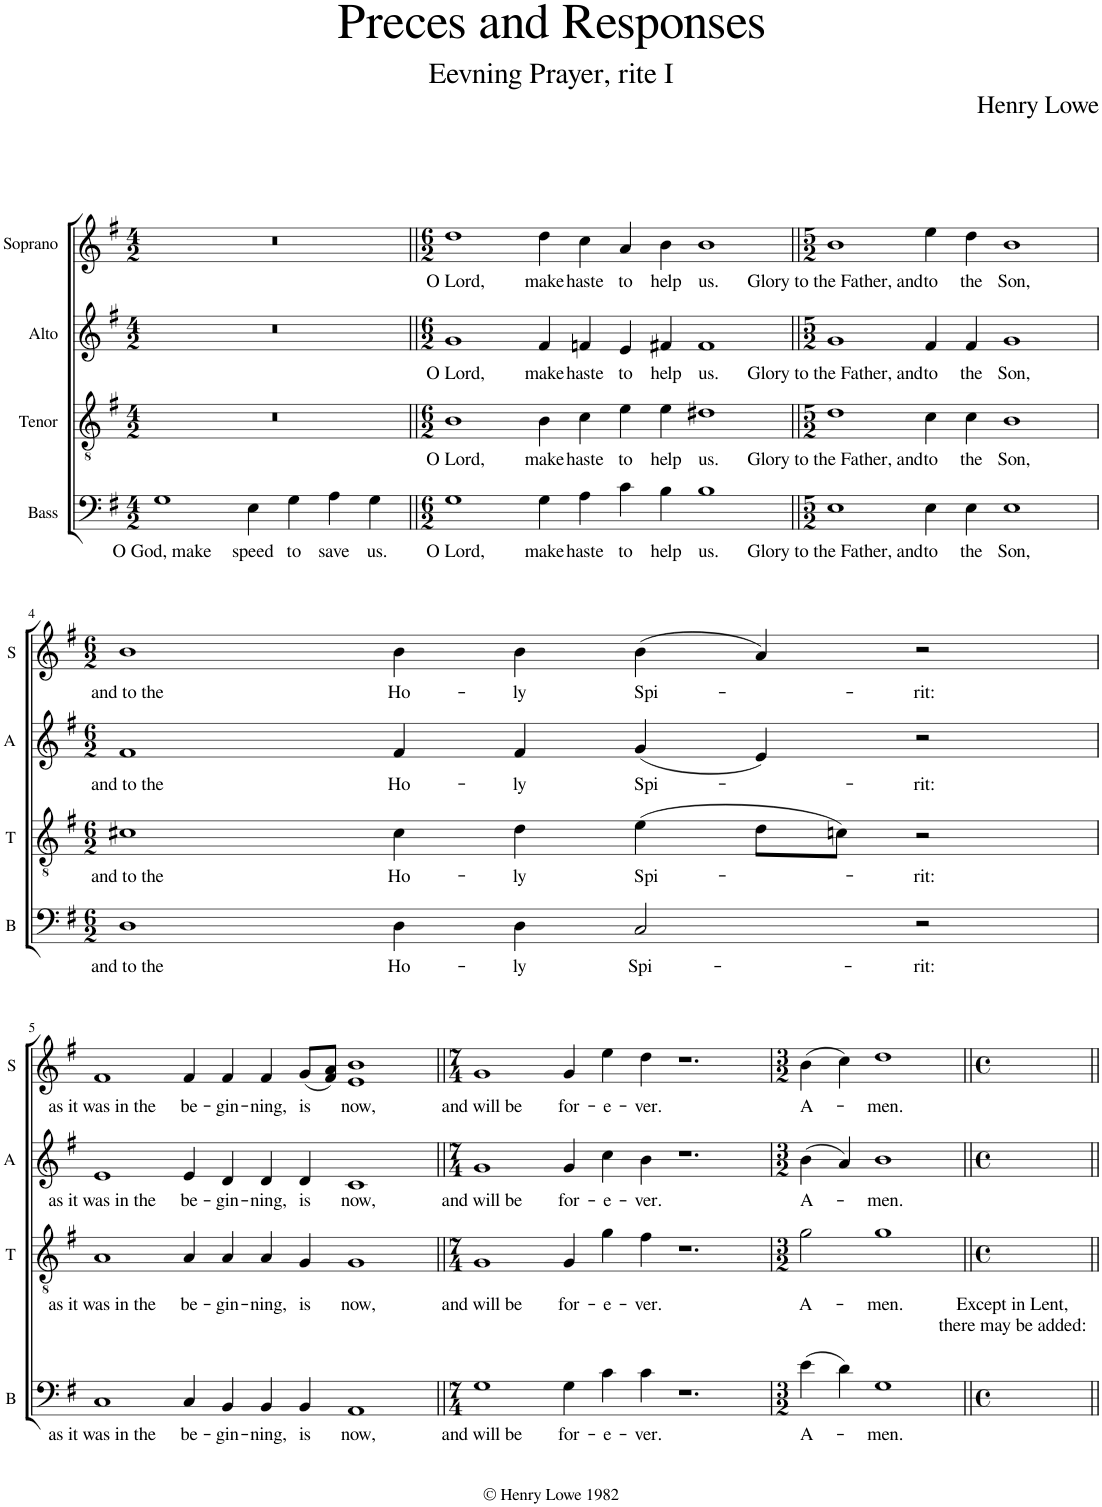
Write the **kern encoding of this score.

**kern	**text	**kern	**text	**text	**kern	**text	**kern	**text
*part4	*part4	*part3	*part3	*part3	*part2	*part2	*part1	*part1
*staff4	*staff4	*staff3	*staff3	*staff3	*staff2	*staff2	*staff1	*staff1
*I"Bass	*	*I"Tenor	*	*	*I"Alto	*	*I"Soprano	*
*I'B	*	*I'T	*	*	*I'A	*	*I'S	*
*clefF4	*	*clefGv2	*	*	*clefG2	*	*clefG2	*
*k[f#]	*	*k[f#]	*	*	*k[f#]	*	*k[f#]	*
*M4/2	*	*M4/2	*	*	*M4/2	*	*M4/2	*
=1	=1	=1	=1	=1	=1	=1	=1	=1
!	!LO:LY:b	!	!	!	!	!	!	!
1G	O God, make	0r	.	.	0r	.	0r	.
!	!LO:LY:b	!	!	!	!	!	!	!
4E\	speed	.	.	.	.	.	.	.
!	!LO:LY:b	!	!	!	!	!	!	!
4G\	to	.	.	.	.	.	.	.
!	!LO:LY:b	!	!	!	!	!	!	!
4A\	save	.	.	.	.	.	.	.
!	!LO:LY:b	!	!	!	!	!	!	!
4G\	us.	.	.	.	.	.	.	.
=2||	=2||	=2||	=2||	=2||	=2||	=2||	=2||	=2||
*M6/2	*	*M6/2	*	*	*M6/2	*	*M6/2	*
!	!LO:LY:b	!	!LO:LY:b	!	!	!LO:LY:b	!	!LO:LY:b
1G	O Lord,	1B	O Lord,	.	1g	O Lord,	1dd	O Lord,
!	!LO:LY:b	!	!LO:LY:b	!	!	!LO:LY:b	!	!LO:LY:b
4G\	make	4B\	make	.	4f#/	make	4dd\	make
!	!LO:LY:b	!	!LO:LY:b	!	!	!LO:LY:b	!	!LO:LY:b
4A\	haste	4c\	haste	.	4fn/	haste	4cc\	haste
!	!LO:LY:b	!	!LO:LY:b	!	!	!LO:LY:b	!	!LO:LY:b
4c\	to	4e\	to	.	4e/	to	4a/	to
!	!LO:LY:b	!	!LO:LY:b	!	!	!LO:LY:b	!	!LO:LY:b
4B\	help	4e\	help	.	4f#X/	help	4b\	help
!	!LO:LY:b	!	!LO:LY:b	!	!	!LO:LY:b	!	!LO:LY:b
1B	us.	1d#X	us.	.	1f#	us.	1b	us.
=3||	=3||	=3||	=3||	=3||	=3||	=3||	=3||	=3||
*M5/2	*	*M5/2	*	*	*M5/2	*	*M5/2	*
!	!LO:LY:b	!	!LO:LY:b	!	!	!LO:LY:b	!	!LO:LY:b
1E	Glory to the Father, and	1d	Glory to the Father, and	.	1g	Glory to the Father, and	1b	Glory to the Father, and
!	!LO:LY:b	!	!LO:LY:b	!	!	!LO:LY:b	!	!LO:LY:b
4E\	to	4c\	to	.	4f#/	to	4ee\	to
!	!LO:LY:b	!	!LO:LY:b	!	!	!LO:LY:b	!	!LO:LY:b
4E\	the	4c\	the	.	4f#/	the	4dd\	the
!	!LO:LY:b	!	!LO:LY:b	!	!	!LO:LY:b	!	!LO:LY:b
1E	Son,	1B	Son,	.	1g	Son,	1b	Son,
!!LO:LB:g=z
=4	=4	=4	=4	=4	=4	=4	=4	=4
*M6/2	*	*M6/2	*	*	*M6/2	*	*M6/2	*
!	!LO:LY:b	!	!LO:LY:b	!	!	!LO:LY:b	!	!LO:LY:b
1D	and to the	1c#X	and to the	.	1f#	and to the	1b	and to the
!	!LO:LY:b	!	!LO:LY:b	!	!	!LO:LY:b	!	!LO:LY:b
4D\	Ho-	4c#\	Ho-	.	4f#/	Ho-	4b\	Ho-
!	!LO:LY:b	!	!LO:LY:b	!	!	!LO:LY:b	!	!LO:LY:b
4D\	-ly	4d\	-ly	.	4f#/	-ly	4b\	-ly
!	!LO:LY:b	!	!LO:LY:b	!	!	!LO:LY:b	!	!LO:LY:b
2C/	Spi-	(4e\	Spi-	.	(4g/	Spi-	(4b\	Spi-
.	.	8d\L	.	.	4e/)	.	4a/)	.
.	.	8cn\J)	.	.	.	.	.	.
!	!LO:LY:b	!	!LO:LY:b	!	!	!LO:LY:b	!	!LO:LY:b
2r	-rit:	2r	-rit:	.	2r	-rit:	2r	-rit:
!!LO:LB:g=z
=5	=5	=5	=5	=5	=5	=5	=5	=5
!	!LO:LY:b	!	!LO:LY:b	!	!	!LO:LY:b	!	!LO:LY:b
1C	as it was in the	1A	as it was in the	.	1e	as it was in the	1f#	as it was in the
!	!LO:LY:b	!	!LO:LY:b	!	!	!LO:LY:b	!	!LO:LY:b
4C/	be-	4A/	be-	.	4e/	be-	4f#/	be-
!	!LO:LY:b	!	!LO:LY:b	!	!	!LO:LY:b	!	!LO:LY:b
4BB/	-gin-	4A/	-gin-	.	4d/	-gin-	4f#/	-gin-
!	!LO:LY:b	!	!LO:LY:b	!	!	!LO:LY:b	!	!LO:LY:b
4BB/	-ning,	4A/	-ning,	.	4d/	-ning,	4f#/	-ning,
!	!LO:LY:b	!	!LO:LY:b	!	!	!LO:LY:b	!	!LO:LY:b
4BB/	is	4G/	is	.	4d/	is	(8g/L	is
.	.	.	.	.	.	.	8f#/ 8a/J)	.
!	!LO:LY:b	!	!LO:LY:b	!	!	!LO:LY:b	!	!LO:LY:b
1AA	now,	1G	now,	.	1c	now,	1e 1b	now,
=6||	=6||	=6||	=6||	=6||	=6||	=6||	=6||	=6||
*M7/4	*	*M7/4	*	*	*M7/4	*	*M7/4	*
!	!LO:LY:b	!	!LO:LY:b	!	!	!LO:LY:b	!	!LO:LY:b
1G	and will be	1G	and will be	.	1g	and will be	1g	and will be
!	!LO:LY:b	!	!LO:LY:b	!	!	!LO:LY:b	!	!LO:LY:b
4G\	for-	4G/	for-	.	4g/	for-	4g/	for-
!	!LO:LY:b	!	!LO:LY:b	!	!	!LO:LY:b	!	!LO:LY:b
4c\	-e-	4g\	-e-	.	4cc\	-e-	4ee\	-e-
!	!LO:LY:b	!	!LO:LY:b	!	!	!LO:LY:b	!	!LO:LY:b
4c\	-ver.	4f#\	-ver.	.	4b\	-ver.	4dd\	-ver.
1.r	.	1.r	.	.	1.r	.	1.r	.
=7	=7	=7	=7	=7	=7	=7	=7	=7
*M3/2	*	*M3/2	*	*	*M3/2	*	*M3/2	*
!	!LO:LY:b	!	!LO:LY:b	!	!	!LO:LY:b	!	!LO:LY:b
(4e\	A-	2g\	A-	.	(4b\	A-	(4b\	A-
4d\)	.	.	.	.	4a/)	.	4cc\)	.
!	!LO:LY:b	!	!LO:LY:b	!	!	!LO:LY:b	!	!LO:LY:b
1G	men.	1g	men.	.	1b	men.	1dd	men.
=8||	=8||	=8||	=8||	=8||	=8||	=8||	=8||	=8||
*M4/4	*	*M4/4	*	*	*M4/4	*	*M4/4	*
*met(c)	*	*met(c)	*	*	*met(c)	*	*met(c)	*
!	!	!	!LO:LY:b	!LO:LY:b	!	!	!	!
1g	.	1g	Except in Lent,	there may be added:	1g	.	1g	.
=||	=||	=||	=||	=||	=||	=||	=||	=||
*-	*-	*-	*-	*-	*-	*-	*-	*-
